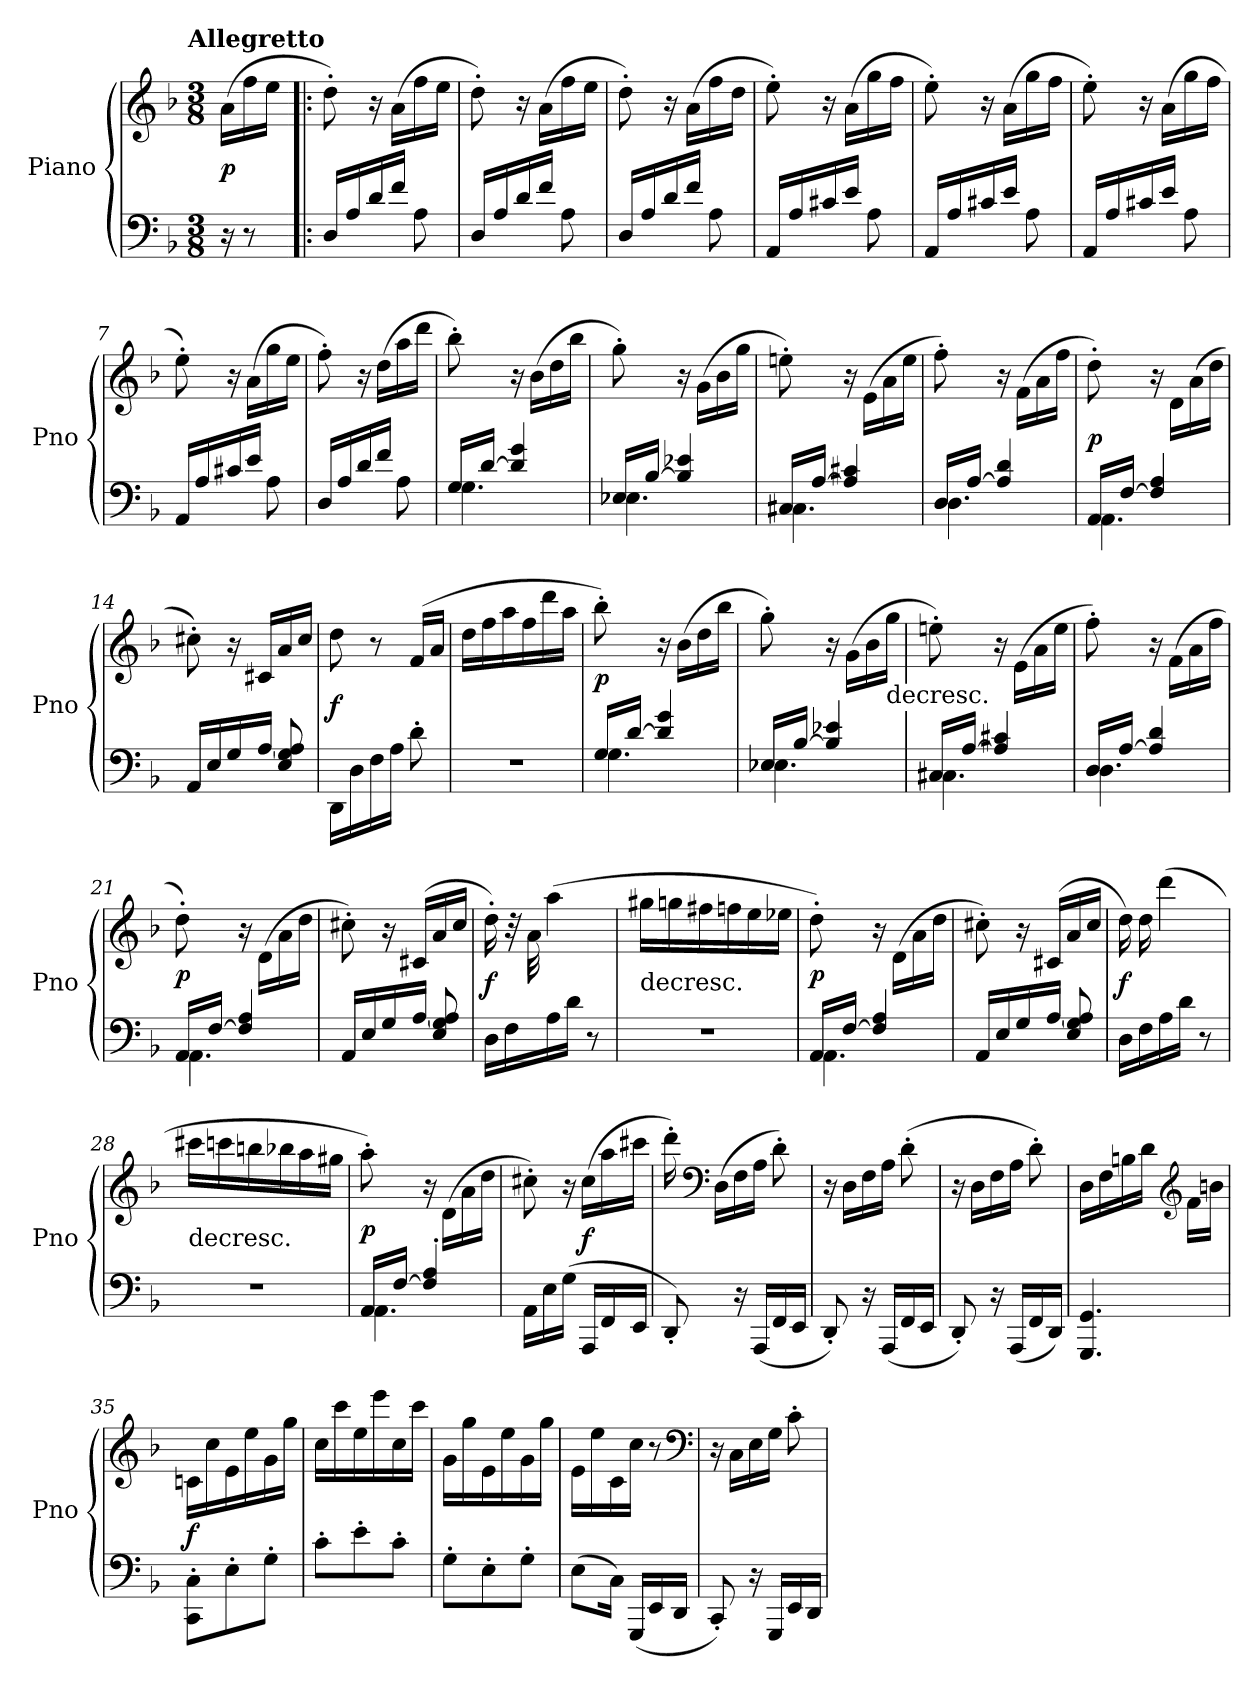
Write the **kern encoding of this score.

**kern	**kern	**dynam
*part1	*part1	*part1
*staff2	*staff1	*staff1/2
*I"Piano	*	*
*I'Pno	*	*
*clefF4	*clefG2	*
*k[b-]	*k[b-]	*
*d:	*d:	*
!!LO:TX:omd:t=Allegretto
*M3/8	*M3/8	*
*MM116	*MM116	*
=	=	=
16r	(16a\LL	p
8r	16ff\	.
.	16ee\JJ	.
=1!|:	=1!|:	=1!|:
16D/LL	8dd'\)	.
16A/	.	.
16d/	16r	.
16f/JJ	(16a\LL	.
8A\	16ff\	.
.	16ee\JJ	.
=2	=2	=2
16D/LL	8dd'\)	.
16A/	.	.
16d/	16r	.
16f/JJ	(16a\LL	.
8A\	16ff\	.
.	16ee\JJ	.
=3	=3	=3
16D/LL	8dd'\)	.
16A/	.	.
16d/	16r	.
16f/JJ	(16a\LL	.
8A\	16ff\	.
.	16dd\JJ	.
=4	=4	=4
16AA/LL	8ee'\)	.
16A/	.	.
16c#X/	16r	.
16e/JJ	(16a\LL	.
8A\	16gg\	.
.	16ff\JJ	.
=5	=5	=5
16AA/LL	8ee'\)	.
16A/	.	.
16c#X/	16r	.
16e/JJ	(16a\LL	.
8A\	16gg\	.
.	16ff\JJ	.
=6	=6	=6
16AA/LL	8ee'\)	.
16A/	.	.
16c#X/	16r	.
16e/JJ	(16a\LL	.
8A\	16gg\	.
.	16ff\JJ	.
=7	=7	=7
16AA/LL	8ee'\)	.
16A/	.	.
16c#X/	16r	.
16e/JJ	(16a\LL	.
8A\	16gg\	.
.	16ee\JJ	.
=8	=8	=8
16D/LL	8ff'\)	.
16A/	.	.
16d/	16r	.
16f/JJ	(16dd\LL	.
8A\	16aa\	.
.	16ddd\JJ	.
=9	=9	=9
*^	*	*
16G/LL	4.G\	8bb-'\)	.
[16d/JJ	.	.	.
4d]/ 4g/	.	16r	.
.	.	(16b-\LL	.
.	.	16dd\	.
.	.	16bb-\JJ	.
=10	=10	=10	=10
16E-X/LL	4.E-X\	8gg'\)	.
[16B-/JJ	.	.	.
4B-]/ 4e-X/	.	16r	.
.	.	(16g\LL	.
.	.	16b-\	.
.	.	16gg\JJ	.
=11	=11	=11	=11
16C#X/LL	4.C#X\	8een'\)	.
[16A/JJ	.	.	.
4A]/ 4c#X/	.	16r	.
.	.	(16e\LL	.
.	.	16a\	.
.	.	16ee\JJ	.
=12	=12	=12	=12
16D/LL	4.D\	8ff'\)	.
[16A/JJ	.	.	.
4A]/ 4d/	.	16r	.
.	.	(16f\LL	.
.	.	16a\	.
.	.	16ff\JJ	.
=13	=13	=13	=13
16AA/LL	4.AA\	8dd'\)	p
[16F/JJ	.	.	.
4F]/ 4A/	.	16r	.
.	.	16d\LL	.
.	.	(16a\	.
.	.	16dd\JJ	.
*v	*v	*	*
=14	=14	=14
16AA/LL	8cc#X'\)	.
16E/	.	.
16G/	16r	.
[16A/JJ	16c#X/LL	.
8E/ 8G/ 8A]/	16a/	.
.	16cc#/JJ	.
=15	=15	=15
16DD\LL	8dd\	f
16D\	.	.
16F\	8r	.
16A\JJ	.	.
8d'\	(16f/LL	.
.	16a/JJ	.
=16	=16	=16
4.r	16dd\LL	.
.	16ff\	.
.	16aa\	.
.	16ff\	.
.	16ddd\	.
.	16aa\JJ	.
=17	=17	=17
*^	*	*
16G/LL	4.G\	8bb-'\)	p
[16d/JJ	.	.	.
4d]/ 4g/	.	16r	.
.	.	(16b-\LL	.
.	.	16dd\	.
.	.	16bb-\JJ	.
=18	=18	=18	=18
16E-X/LL	4.E-X\	8gg'\)	.
[16B-/JJ	.	.	.
4B-]/ 4e-X/	.	16r	.
.	.	(16g\LL	.
.	.	16b-\	.
!	!	!LO:TX:c:t=decresc.	!
.	.	16gg\JJ	.
=19	=19	=19	=19
16C#X/LL	4.C#X\	8een'\)	.
[16A/JJ	.	.	.
4A]/ 4c#X/	.	16r	.
.	.	(16e\LL	.
.	.	16a\	.
.	.	16ee\JJ	.
=20	=20	=20	=20
16D/LL	4.D\	8ff'\)	.
[16A/JJ	.	.	.
4A]/ 4d/	.	16r	.
.	.	(16f\LL	.
.	.	16a\	.
.	.	16ff\JJ	.
=21	=21	=21	=21
16AA/LL	4.AA\	8dd'\)	p
[16F/JJ	.	.	.
4F]/ 4A/	.	16r	.
.	.	(16d\LL	.
.	.	16a\	.
.	.	16dd\JJ	.
*v	*v	*	*
=22	=22	=22
16AA/LL	8cc#X'\)	.
16E/	.	.
16G/	16r	.
[16A/JJ	(16c#X/LL	.
8E/ 8G/ 8A]/	16a/	.
.	16cc#/JJ	.
=23	=23	=23
16D\LL	16dd'\)	f
16F\	32r	.
.	32a\	.
16A\	(4aa\	.
16d\JJ	.	.
8r	.	.
=24	=24	=24
!	!LO:TX:c:t=decresc.	!
4.r	16gg#X\LL	.
.	16ggn\	.
.	16ff#X\	.
.	16ffn\	.
.	16ee\	.
.	16ee-X\JJ	.
=25	=25	=25
*^	*	*
16AA/LL	4.AA\	8dd'\)	p
[16F/JJ	.	.	.
4F]/ 4A/	.	16r	.
.	.	(16d\LL	.
.	.	16a\	.
.	.	16dd\JJ	.
*v	*v	*	*
=26	=26	=26
16AA/LL	8cc#X'\)	.
16E/	.	.
16G/	16r	.
[16A/JJ	(16c#X/LL	.
8E/ 8G/ 8A]/	16a/	.
.	16cc#/JJ	.
=27	=27	=27
16D\LL	16dd\)	f
16F\	16dd\	.
16A\	(4ddd\	.
16d\JJ	.	.
8r	.	.
=28	=28	=28
!	!LO:TX:c:t=decresc.	!
4.r	16ccc#X\LL	.
.	16cccn\	.
.	16bbn\	.
.	16bb-X\	.
.	16aa\	.
.	16gg#X\JJ	.
=29	=29	=29
*^	*	*
16AA/LL	4.AA\	8aa'\)	p
[16F/JJ	.	.	.
4F]'/ 4A'/	.	16r	.
.	.	(16d\LL	.
.	.	16a\	.
.	.	16dd\JJ	.
*v	*v	*	*
=30	=30	=30
16AA\LL	8cc#X'\)	.
16E\	.	.
(16G\JJ	16r	.
16AAA/LL	(16cc#\LL	f
16FF/	16aa\	.
16EE/JJ	16ccc#X\JJ	.
=31	=31	=31
8DD'/)	16ddd'\)	.
*	*clefF4	*
.	(16D\LL	.
16r	16F\	.
(16AAA/LL	16A\JJ	.
16FF/	8d'\)	.
16EE/JJ	.	.
=32	=32	=32
8DD'/)	16r	.
.	16D\LL	.
16r	16F\	.
(16AAA/LL	16A\JJ	.
16FF/	(8d'\	.
16EE/JJ	.	.
=33	=33	=33
8DD'/)	16r	.
.	16D\LL	.
16r	16F\	.
(16AAA/LL	16A\JJ	.
16FF/	8d'\)	.
16DD/JJ)	.	.
=34	=34	=34
4.GGG/ 4.GG/	16D\LL	.
.	16F\	.
.	16Bn\	.
.	16d\JJ	.
*	*clefG2	*
.	16f\LL	.
.	16bn\JJ	.
=35	=35	=35
8CC'\ 8C'\L	16cn\LL	f
.	16cc\	.
8E'\	16e\	.
.	16ee\	.
8G'\J	16g\	.
.	16gg\JJ	.
=36	=36	=36
8c'\L	16cc\LL	.
.	16ccc\	.
8e'\	16ee\	.
.	16eee\	.
8c'\J	16cc\	.
.	16ccc\JJ	.
=37	=37	=37
8G'\L	16g\LL	.
.	16gg\	.
8E'\	16e\	.
.	16ee\	.
8G'\J	16g\	.
.	16gg\JJ	.
=38	=38	=38
(8E\L	16e\LL	.
.	16ee\	.
16C\Jk)	16c\	.
(16GGG/LL	16cc\JJ	.
16EE/	8r	.
16DD/JJ	.	.
*	*clefF4	*
=39	=39	=39
8CC'/)	16r	.
.	16C\LL	.
16r	16E\	.
16GGG/LL	16G\JJ	.
16EE/	8c'\	.
16DD/JJ	.	.
=	=	=
*-	*-	*-
